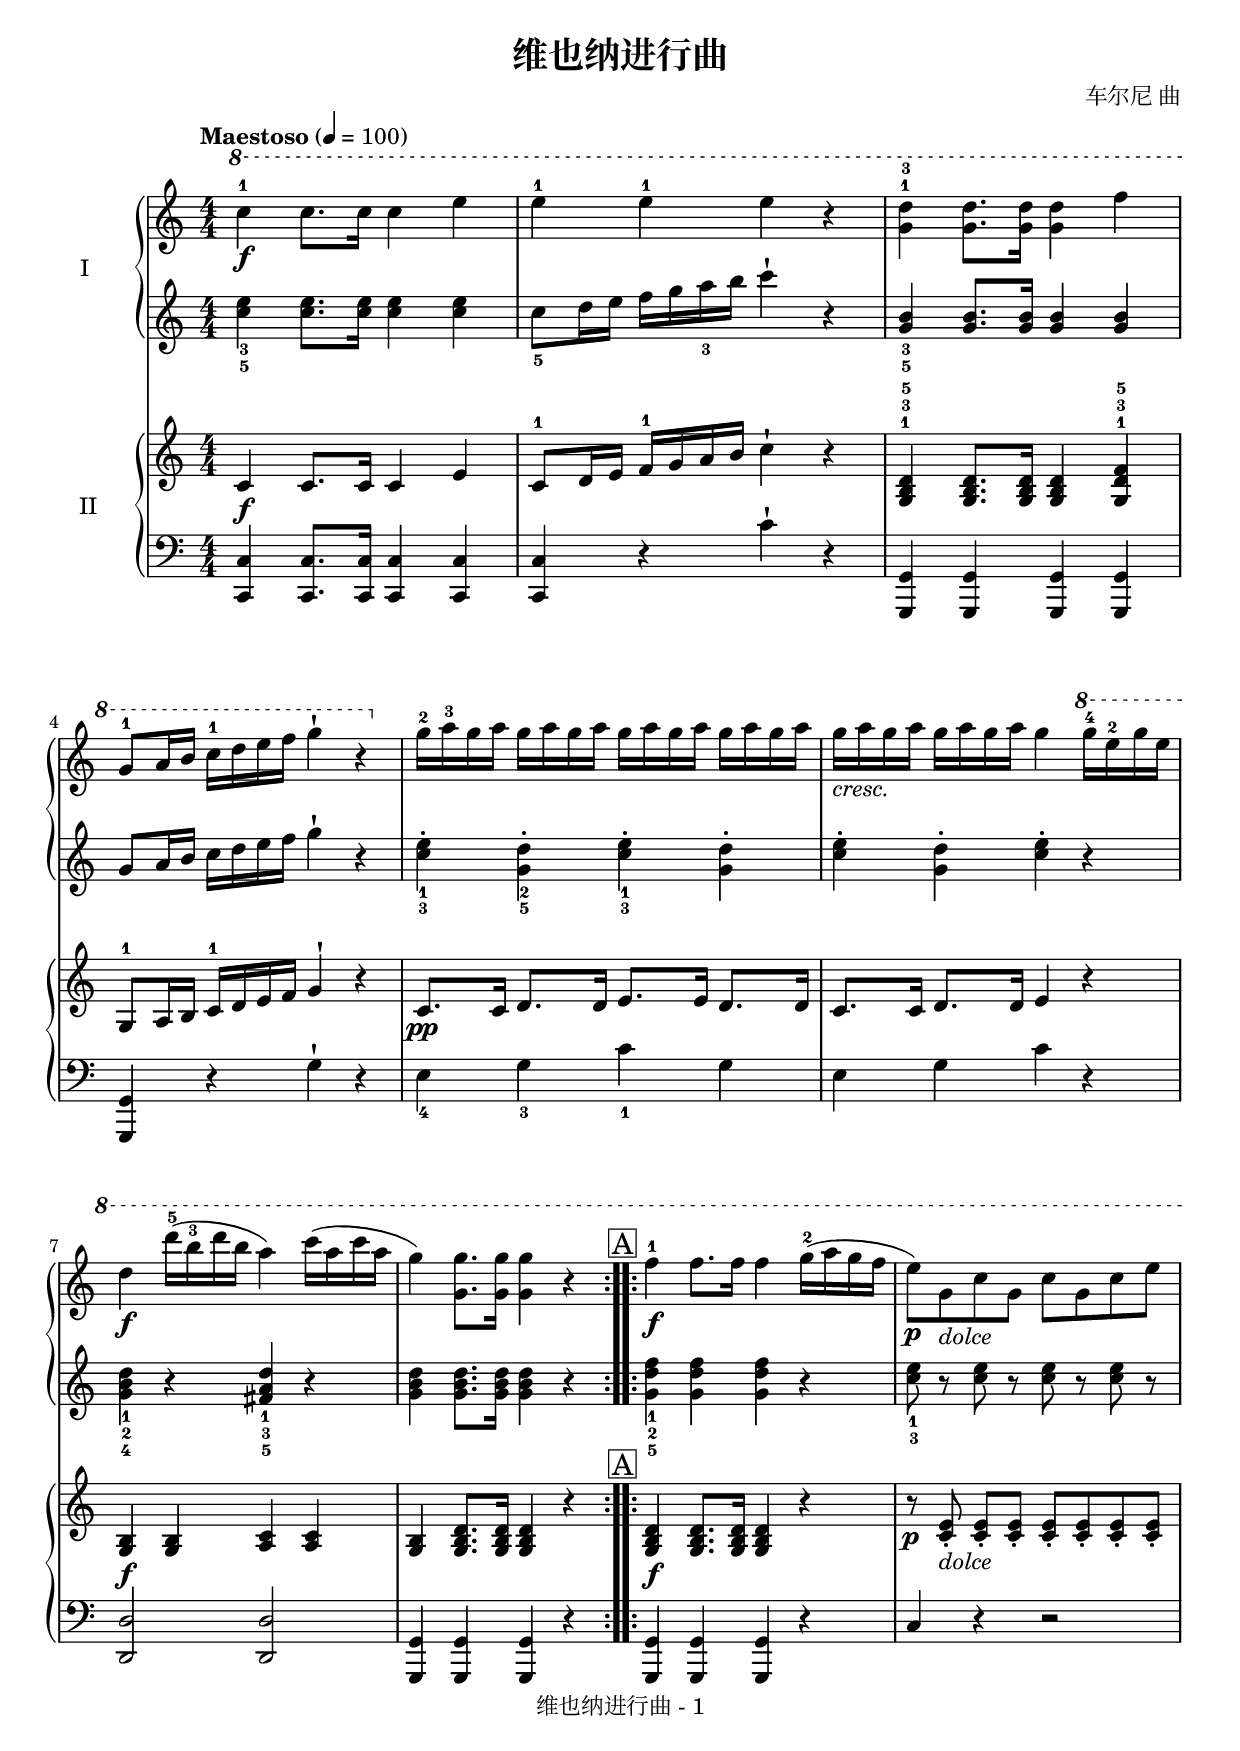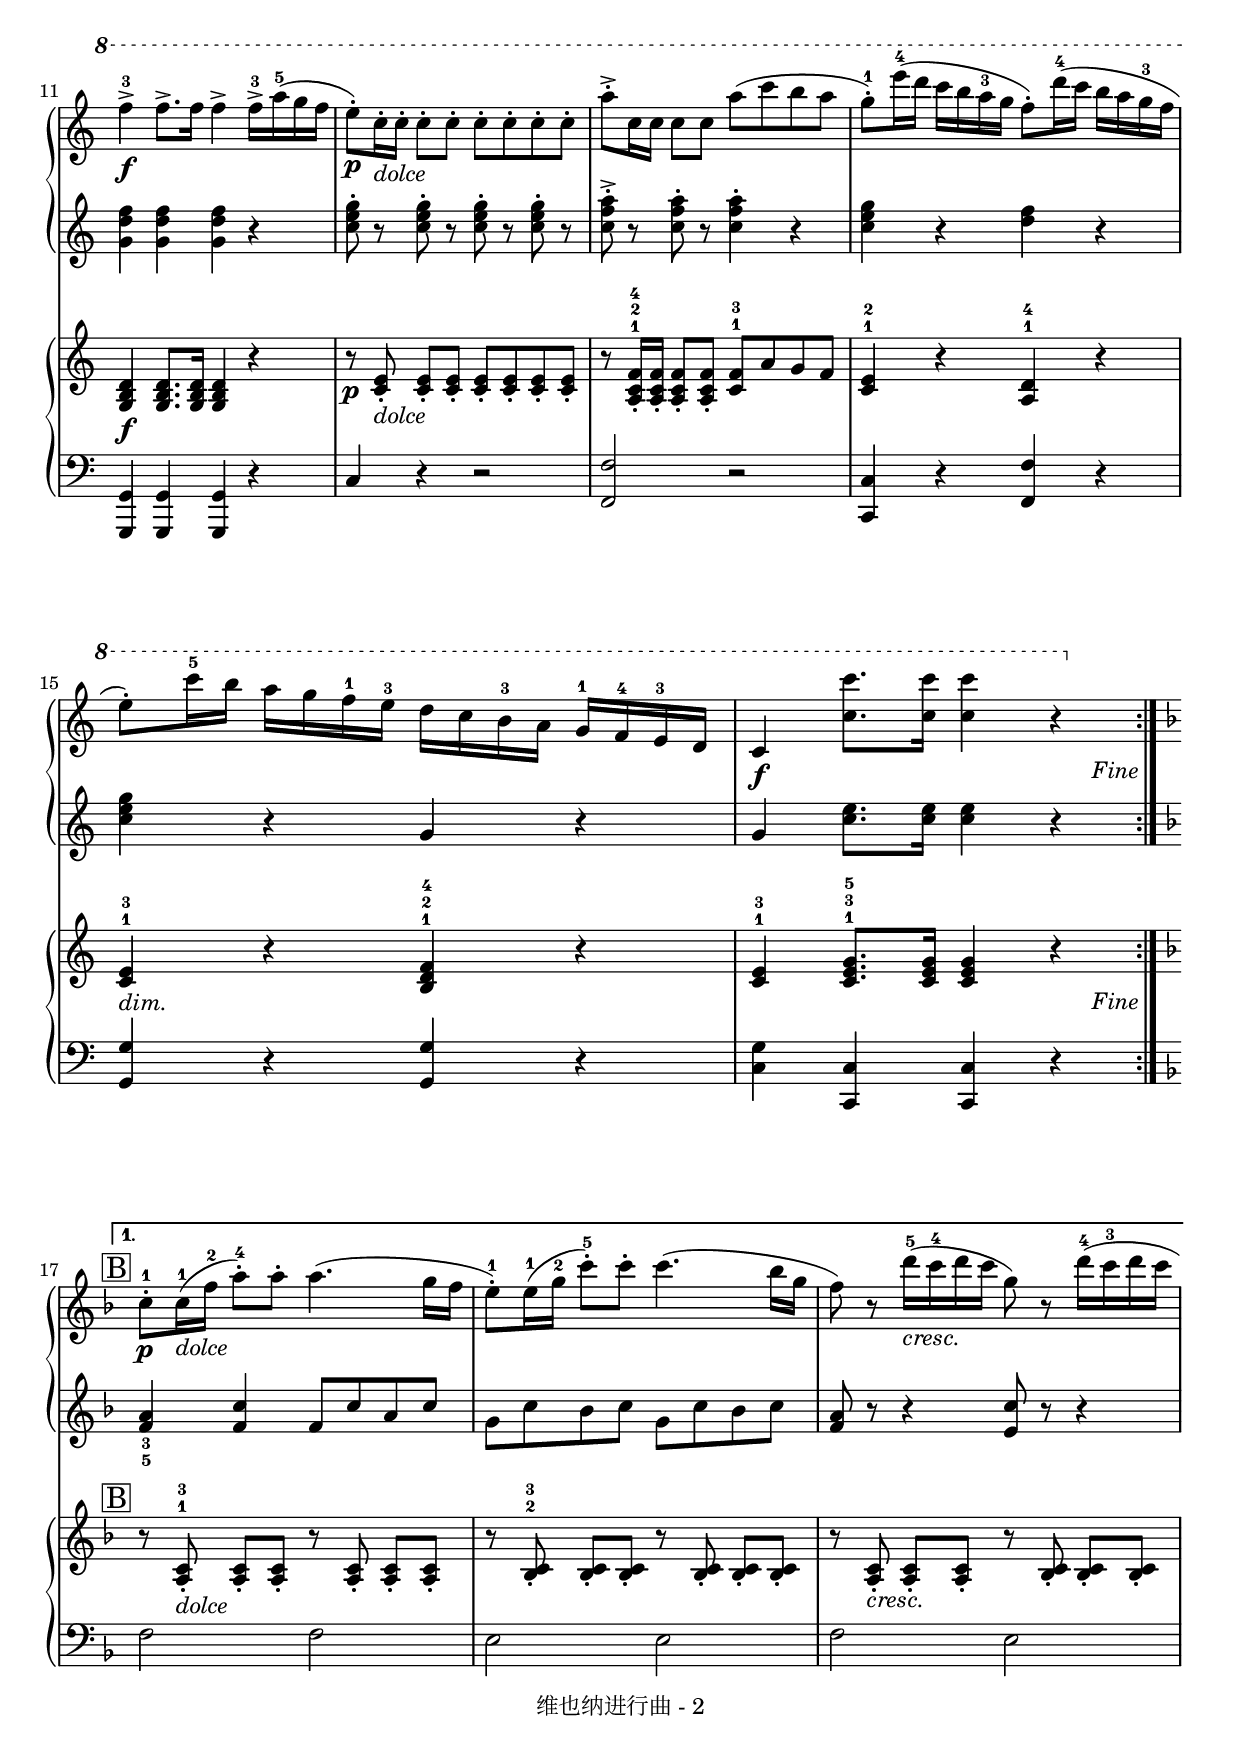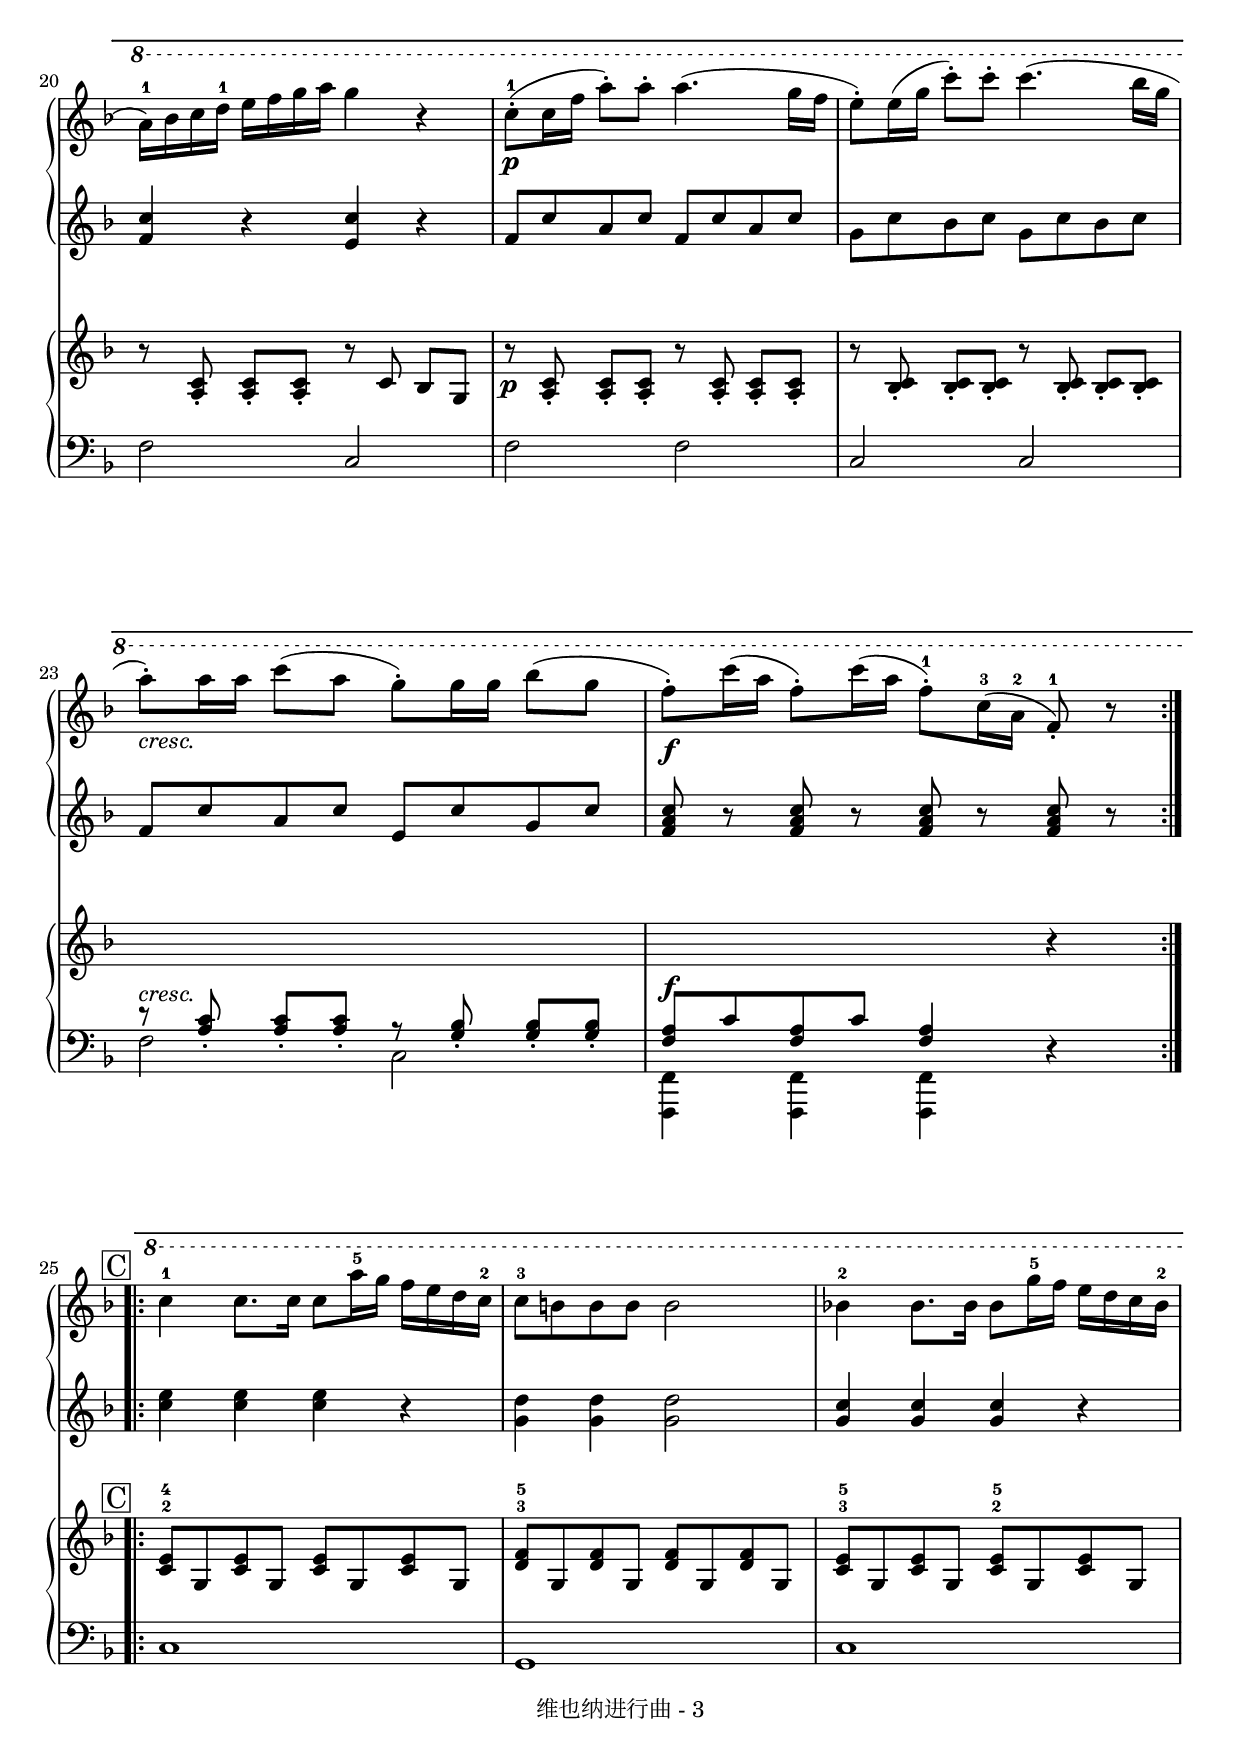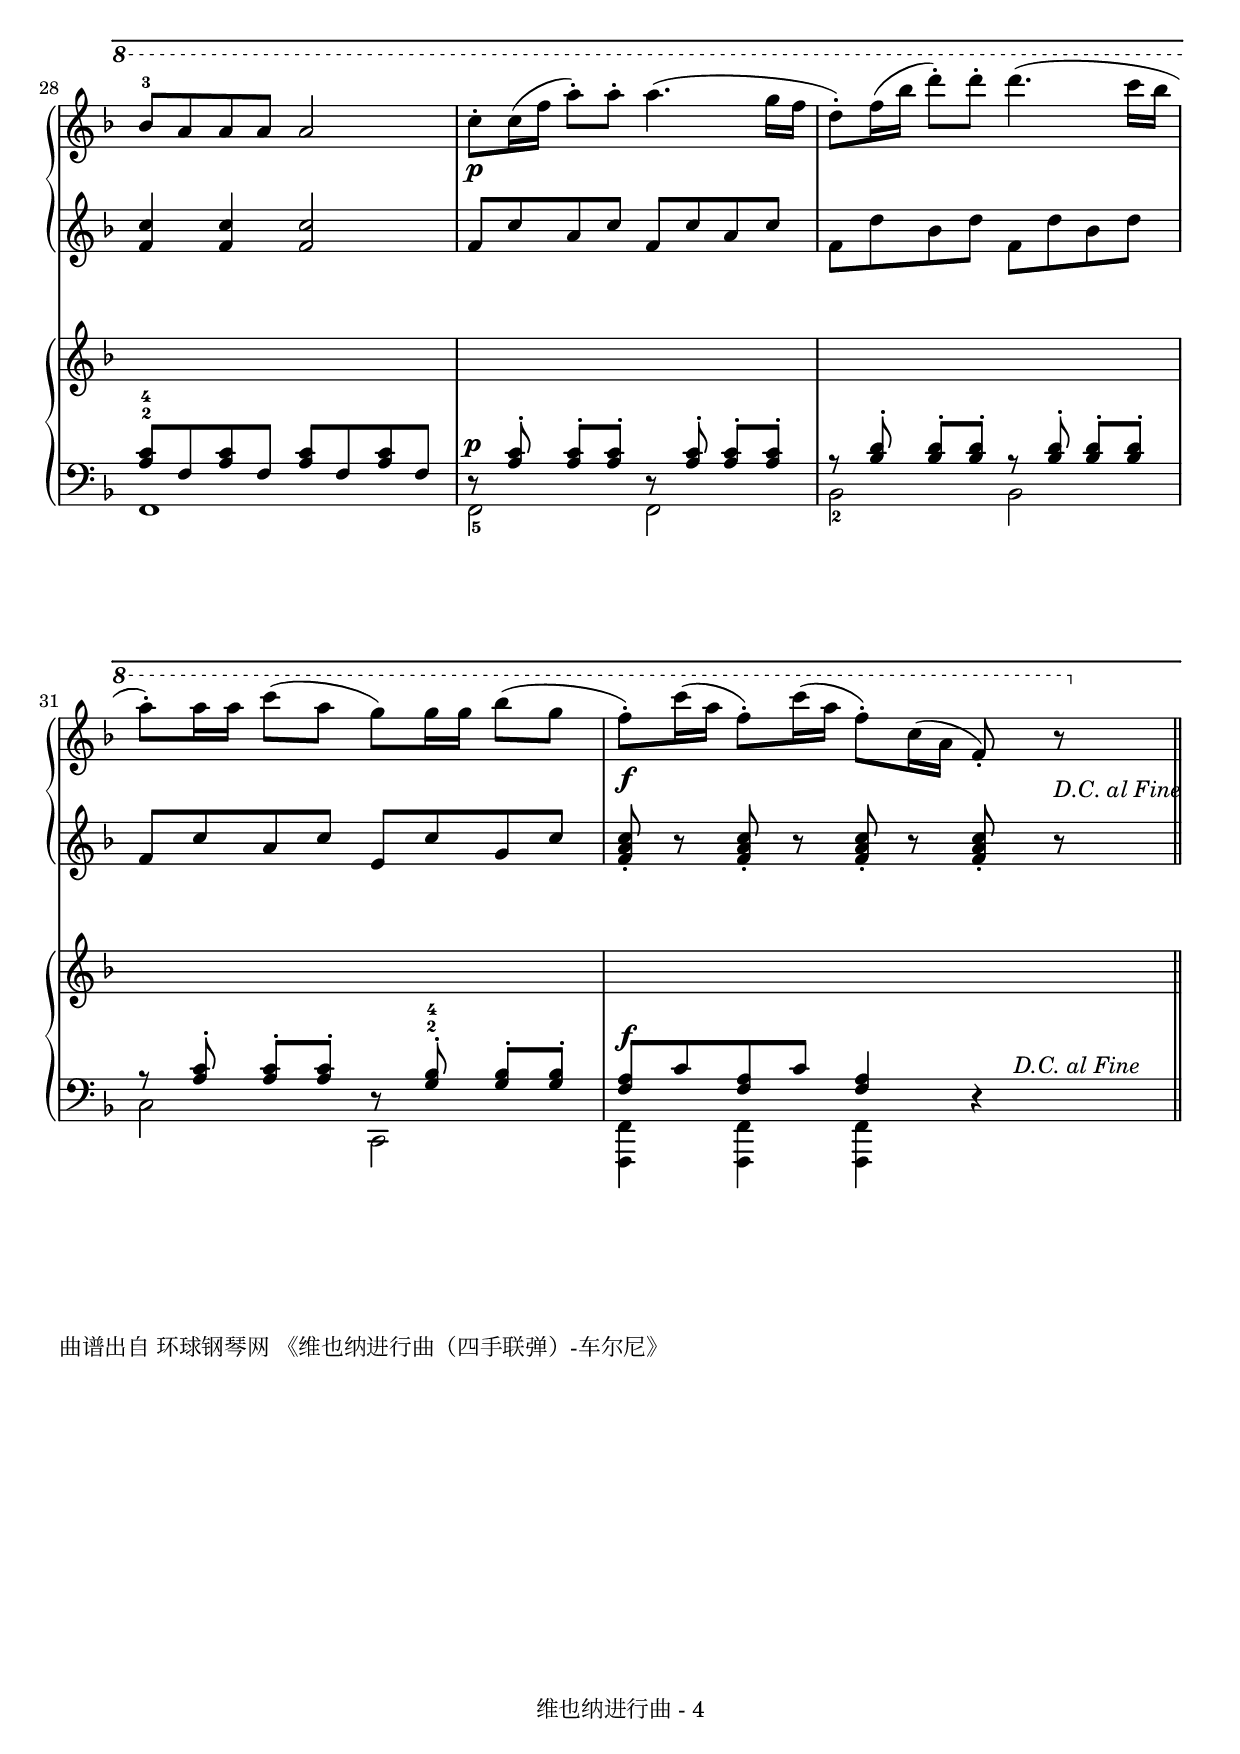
\version "2.18.2"

songName = "维也纳进行曲"
\version "2.18.2"

%%%%%%%
% 定义一些常用的 markup
% 

atempo = \markup { \italic { "a tempo" } }
crescendo  = \markup { \italic { "cresc." } }

% 系统中提供了 \dim 
% 但是会带有 ... ，如果想要去掉，需要设置
%  \override DynamicTextSpanner.style = #'none
% 所以这里定义一个 dimin ，命名来自　http://lsr.di.unimi.it/LSR/Snippet?id=935
dimin = \markup { \italic { "dim." } }

dolce = \markup { \italic { "dolce" } }

rit = \markup { \italic "rit." }
pocof = \markup { \italic { "poco f" } }
pocorit = \markup { \italic { "poco rit." } }

\include "../../lib/paper-footer.ily"
\version "2.18.2"
% 提供最常用的 D.C. al Fine 或 D.S. al Fine 重复的方法
% LilyPond目前没有相应的解决方案，所以只能自己写一些代码片断来简化书写过程。


% 实现 D.C. al Fine 或 D.S. al Fine 的重复
% 代码来自 
%    http://lilypond.1069038.n5.nabble.com/D-C-al-fine-td186747.html
%
% 因为显示符号相对复杂，所以在函数中不提供显示符号的功能，而是在文件后面提供了一些显示的命令。
%
% 已知Bug: 
%  1. 编译时会提示： warning: cannot end volta spanner ，不过不影响使用
%  2. 如果 firstpart 恰好是以一个 \repeat volta x 结尾，该 repeat 的重复小节线 ":|"  
%     会被替换成普通的竖线 "|" ，这时，需要手工指定 \bar ":|."
%  3. 如果 secondpart 恰好是以一个 \repeat volta x 开头，该 repeat 的重复小节线 "|:"
%     会被替换成普通的竖线 "|" ，这时，需要手工指定 \bar ".|:"
repeatfine =
#(define-music-function (parser location firstpart secondpart)
(ly:music? ly:music?)
   #{
     \repeat volta 2 {
       $firstpart
     }
     \alternative {
       {
         \set Score.repeatCommands = #'((volta #f))
         $secondpart
       }
       {
         \set Score.repeatCommands = #'((volta #f))
       }
     }
   #})


% 提供一些重复标记
% 如果显示的位置不合适，可以参考 
%   http://lilypond.org/doc/v2.18/Documentation/notation/formatting-text#text-alignment 
% 中的例子，进行移动。
% 如:  \markup { \translate #'(-4 . -5) \toCoda }
% 
% Unlike text scripts, rehearsal marks cannot be stacked at a particular
% point in a score: only one RehearsalMark object is created.
% 前一版本使用 \mark \markup { ... } ，导致四手联弹曲子中只能显示一个 D.C. al Fine ，
% 所以现在将其定义为 \markup { ... }
#(define-markup-command (repeatSymbol layout props text) (markup?)
  (interpret-markup layout props
    #{
      \markup {
        \italic { $text }
      }
    #}))

dc = \markup \repeatSymbol #"D.C."
ds = \markup \repeatSymbol #"D.S."
dcalFine = \markup \repeatSymbol #"D.C. al Fine"
dsalCoda = \markup \repeatSymbol #"D.S. al Coda"
dsalFine = \markup \repeatSymbol #"D.S. al Fine"
fine   = \markup \repeatSymbol #"Fine"
toCoda = \markup \repeatSymbol { \lower #1 "To Coda " { \musicglyph #"scripts.coda"} }


% 提供一些重复标记
% 如果显示的位置不合适，可以参考命令定义，在自己的代码中使用进行一些调整。
% 如:  \once \override Score.RehearsalMark.direction = #DOWN \dcalFine-mark
define-mark-symbol = #(define-music-function (parser location label) (markup?)
  #{
    % the align part
    \once \override Score.RehearsalMark.break-visibility = #begin-of-line-invisible
    % \once \override Score.RehearsalMark.direction = #DOWN
    \once \override Score.RehearsalMark.self-alignment-X = #RIGHT
    
    \once \override Score.RehearsalMark.font-size = #-1
    % \once \override Score.RehearsalMark.extra-offset = #'( -1 . -1 )
    \mark \markup { \italic { $label } }
  #})
dc-mark = \define-mark-symbol #"D.C."
ds-mark = \define-mark-symbol #"D.S."
dcalFine-mark = \define-mark-symbol #"D.C. al Fine"
dsalCoda-mark = \define-mark-symbol #"D.S. al Coda"
dsalFine-mark = \define-mark-symbol #"D.S. al Fine"
fine-mark = \define-mark-symbol #"Fine"
toCoda-mark = \define-mark-symbol \markup { { \lower #1 "To Coda " { \musicglyph #"scripts.coda"} } } 


\header {
  title = \songName
  composer = "车尔尼 曲"
}

keyTime = {
  \key c \major
  \time 4/4
  \numericTimeSignature
}

boxSymbol = #(define-markup-command (parser location label) (string?)
  #{
    \override #'(font-size . 2.2)
    \halign #1.6 \box { $label }
  #})
boxA = \markup { 
  \override #'(font-size . 2.2)
  \halign #1.6 \box { "A" }
}
boxB = \markup { 
  \override #'(font-size . 2.2)
  \halign #1.6 \box { "B" }
}
boxC = \markup { 
  \override #'(font-size . 2.2)
  \halign #3 \box { "C" }
}



upperOne = \relative c'' {
  \clef treble
  \keyTime
  \tempo "Maestoso" 4=100
  \override Hairpin.to-barline = ##f
  
  \repeatfine {
    \repeat volta 2 {
      \ottava #1 c'4-1\f c8. c16 c4 e |
      e4-1 e-1 e r |
      <g, d'>4-1-3 q8. q16 q4 f' |
      g,8-1 a16 b c-1 d e f g4-! r \ottava #0 |
      g,16-2 a-3 g a g a g a g a g a g a g a |
      g16_\crescendo a g a g a g a g4 \ottava #1 g'16-4 e-2 g e |\break
      
      d4\f d'16-5( b-3 d b a4) c16( a c a |
      g4) <g, g'>8. q16 q4 r |
    }
    \repeat volta 2 {
      f'4-1\f^\boxA f8. f16 f4 g16-2( a g f |
      e8\p) g,_\dolce c g c g c e |\break
      
      f4->-3\f f8.-> f16 f4-> f16->-3 a-5( g f |
      e8-.\p) c16-._\dolce c-. c8-. c-. c-. c-. c-. c-. |
      a'8-.-> c,16 c c8 c a'8( c b a |
      g8-.-1) e'16-4( d c b a-3 g f8-.) d'16-4( c b a g-3 f |\break
      
      e8-.) c'16-5 b a g f-1 e-3 d c b-3 a g-1 f-4 e-3 d |
      c4\f <c' c'>8. q16 q4 r_\markup { \translate #'(4 . -3) \fine } \bar ":|."\break
    } \ottava #0
  } % end of repeatfine firstpart
  {
    \key f \major
    \repeat volta 2 {
      c,8-.-1\p^\boxB c16-1(_\dolce f-2 a8-.-4) a-. a4.( g16 f |
      e8-.-1) e16-1( g-2 c8-.-5) c-. c4.( bes16 g |
      f8) r d'16-5(_\crescendo c-4 d c g8) r d'16-4( c-3 d c |\break
      
      \ottava #1 a16-1) bes c d-1 e f g a g4 r |
      c,8-.-1\p( c16 f a8-.) a-. a4.( g16 f |
      e8-.) e16( g c8-.) c-. c4.( bes16 g |
      a8-.)_\crescendo a16 a c8( a g-.) g16 g bes8( g |
      f8-.\f) c'16( a f8-.) c'16( a f8-.-1) c16-3( a-2 f8_.-1) r |\break
    }
    
    \repeat volta 2 {
      c'4-1^\boxC c8. c16 c8 a'16-5 g f e d c-2 |
      c8-3 b! b b b2 |
      bes!4-2 bes8. bes16 bes8 g'16-5 f e d c bes-2 |
      bes8-3 a a a a2 | %\break
      
      c8-.\p c16( f a8-.) a-. a4.( g16 f |
      d8-.) f16( bes d8-.) d-. d4.( c16 bes |
      a8-.) a16 a c8( a g) g16 g bes8( g |
      f8-.\f) c'16( a f8-.) c'16( a f8-.) c16( a f8_.) r_\markup { \lower #3 \dcalFine } |\bar"||"
    }
  }
  % |\bar "|."
}

lowerOne = \relative c'' {
  \clef treble
  \keyTime
  \override Hairpin.to-barline = ##f
  \dynamicUp
  
  \repeatfine {
    \repeat volta 2 {
      <c e>4_3_5 q8. q16 q4 q |
      c8_5 d16 e f g a_3 b c4-! r |
      <g, b>4_3_5 q8. q16 q4 q |
      g8 a16 b c d e f g4-! r |
      <c, e>4-._1_3 <g d'>-._2_5 <c e>-._1_3 <g d'>-. |
      <c e>4-. <g d'>-. <c e>-. r |\break
      
      <g b d>4_1_2_4 r <fis a d>_1_3_5 r |
      <g b d>4 q8. q16 q4 r |
    }
    \repeat volta 2 {
      <g d' f>4_1_2_5 q q r |
      <c e>8_1_3 r q r q r q r |\break
      <g d' f>4 q q r |
      <c e g>8-. r q-. r q-. r q-. r |
      <c f a>8-.-> r q-. r q4-. r |
      <c e g>4 r <d f> r |\break
      <c e g>4 r g r |
      g4 <c e>8. q16 q4 r |\break
    }
  } % end of repeatfine firstpart
  {
    \key f \major
    \repeat volta 2 {
      <f, a>4_3_5 <f c'> f8 c' a c |
      \stemDown g8 c bes c g c bes c |
      \stemNeutral <f, a>8 r r4 <e c'>8 r r4 |\break
      
      <f c'>4 r <e c'> r |
      f8 c' a c f, c' a c |
      \stemDown g8 c bes c g c bes c |
      \stemNeutral f,8 c' a c e, c' g c |
      <f, a c>8 r q r q r q r |\break
    }
    
    \repeat volta 2 {
      <c' e>4 q q r |
      <g d'>4 q q2 |
      <g c>4 q q r |
      <f c'>4 q q2 |% \break
      
      f8 c' a c f, c' a c |
      \stemDown f,8 d' bes d f, d' bes d |
      \stemNeutral f,8 c' a c e, c' g c |
      <f, a c>8-. r q-. r q-. r q-. r |
    }
  }
  %|\bar "|."
}

upperTwo = \relative c' {
  \clef treble
  \keyTime
  \tempo "Maestoso" 4=100
  \override Hairpin.to-barline = ##f
  
  \repeatfine {
    \repeat volta 2 {
      c4\f c8. c16 c4 e |
      c8-1 d16 e f-1 g a b c4-! r |
      <g, b d>4-1-3-5 q8. q16 q4 <g d' f>-1-3-5 |
      g8-1 a16 b c-1 d e f g4^! r |
      c,8.\pp c16 d8. d16 e8. e16 d8. d16 |
      c8. c16 d8. d16 e4 r |\break
      
      <g, b>4\f q <a c> q |
      <g b>4 <g b d>8. q16 q4 r |
    }
    \repeat volta 2 {
      <g b d>4\f^\boxA q8. q16 q4 r |
      r8\p <c e>-._\dolce q-.[ q-.] q-. q-. q-. q-. |\break
      <g b d>4\f q8. q16 q4 r |
      r8\p <c e>-._\dolce q-.[ q-.] q-. q-. q-. q-. |
      r8 <a c f>16-.-1-2-4 q-. q8-. q-. <c f>8-1-3 a' g f |
      <c e>4-1-2 r <a d>-1-4 r |\break
      
      <c e>4-1-3_\dimin r <b d f>-1-2-4 r |
      <c e>4-1-3 <c e g>8.-1-3-5 q16 q4 r_\markup { \translate #'(4 . -3) \fine } |
    }
  } % end of repeatfine firstpart
  {
    \key f \major
    \repeat volta 2 {
      r8^\boxB <a c>-.-1-3_\dolce q-.[ q-.] r q-. q-.[ q-.] |
      r8 <bes c>-.-2-3 q-.[ q-.] r q-. q-.[ q-.] |
      r8 <a c>-._\crescendo q-.[ q-.] r <bes c>-. q-.[ q-.] |\break
      
      r8 <a c>-. q-.[ q-.] r c bes[ g] |
      r8\p <a c>-. q-.[ q-.] r q-. q-.[ q-.] |
      r8 <bes c>-. q-.[ q-.] r q-. q-.[ q-.] |
      \change Staff="lowerII" \stemUp r8^\crescendo <a c>-. q-.[ q-.] r <g bes>-. q-.[ q-.] |
      <f a>8^\f c' q c q4 \change Staff="upperII" \stemNeutral r4 |
    }
    
    \repeat volta 2 {
      <c e>8-2-4^\boxC g q g q g q g |
      <d' f>8-3-5 g, q g q g q g |
      <c e>8-3-5 g q g <c e>-2-5 g q g |
      \change Staff="lowerII" \stemUp <a c>8-2-4 f q f q f q f | %\break
      
      r8^\p <a c>^. q^.[ q^.] r q^. q^.[ q^.] |
      r8 <bes d>^. q^.[ q^.] r q^. q^.[ q^.] |
      r8 <a c>^. q^.[ q^.] r <g bes>^.-2-4 q^.[ q^.] |
      <f a>8^\f c' q c q4 r^\markup { \translate #'(4 . -3) \dcalFine } |\bar"||"
    }
  }
}

lowerTwo = \relative c {
  \clef bass
  \keyTime
  \override Hairpin.to-barline = ##f
  \dynamicUp
  
  \repeatfine {
    \repeat volta 2 {
      <c, c'>4 q8. q16 q4 q |
      q4 r c''-! r |
      <g,, g'>4 q q q |
      q4 r g''-! r |
      e4_4 g_3 c_1 g |
      e4 g c r |\break
      
      <d,, d'>2 q |
      <g, g'>4 q q r |
    }
    \repeat volta 2 {
      <g g'>4 q q r |
      c'4 r r2 |\break
      <g, g'>4 q q r |
      c'4 r r2 |
      <f, f'>2 r |
      <c c'>4 r <f f'> r |\break
      <g g'>4 r q r |
      <c g'>4 <c, c'> q r |\break
    }
  } % end of repeatfine firstpart
  {
    \key f \major
    \repeat volta 2 {
      f'2 f |
      e2 e |
      f2 e |\break
      
      f2 c |
      f2 f |
      c2 c |
      \stemDown f2 c |
      <f,, f'>4 q q r \stemNeutral |
    }
    
    \repeat volta 2 {
      c''1 |
      g1 |
      c1 |
      \stemDown f,1 |%\break
      
      f2_5 f |
      bes2_2 bes |
      c2 c, |
      <f, f'>4 q q s |
    }
  }
}

music = 
<<
    \new PianoStaff <<
      \set PianoStaff.instrumentName = #"I "
      \new Staff = "upperI" \upperOne
      \new Staff = "lowerI" \lowerOne
    >>
    \new PianoStaff <<
      \set PianoStaff.instrumentName = #"II"
      \new Staff = "upperII" \upperTwo
      \new Staff = "lowerII" \lowerTwo
    >>
>>

\score {
  \music
  \layout {
    % indent = 0\cm
  }
  % \midi { }
}

\score {
  \unfoldRepeats
  \music
  \midi { }
}

\markup {
  曲谱出自 环球钢琴网
  \with-url #"https://www.hqgq.com/pu/show/53378" {
  《维也纳进行曲（四手联弹）-车尔尼》
  }
}
